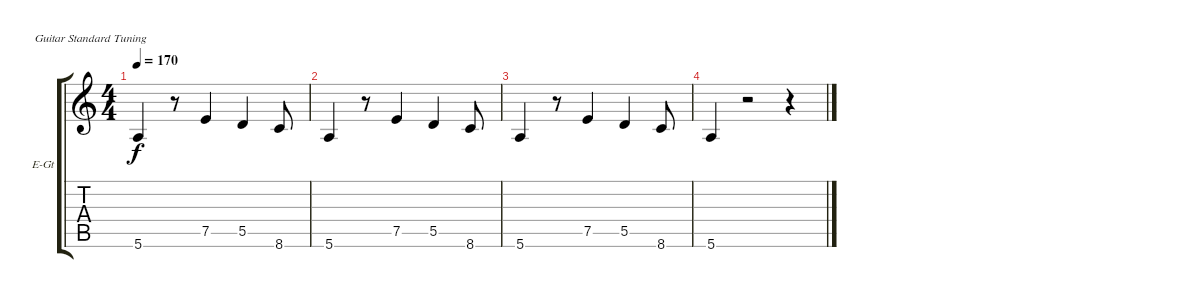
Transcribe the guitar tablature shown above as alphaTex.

\bracketExtendMode groupsimilarinstruments
\firstSystemTrackNameOrientation horizontal
\otherSystemsTrackNameOrientation horizontal
\track ("Guitar 2" "E-Gt") {instrument overdrivenguitar}
\staff {score tabs}
\tuning (E4 B3 G3 D3 A2 E2)
\ts (4 4)
\tempo 170
\clef g2
\ks c
5.6.4{dy f} r.8 7.5.4 5.5.4 8.6.8 |
5.6.4 r.8 7.5.4 5.5.4 8.6.8 |
5.6.4 r.8 7.5.4 5.5.4 8.6.8 |
5.6.4 r.2 r.4
